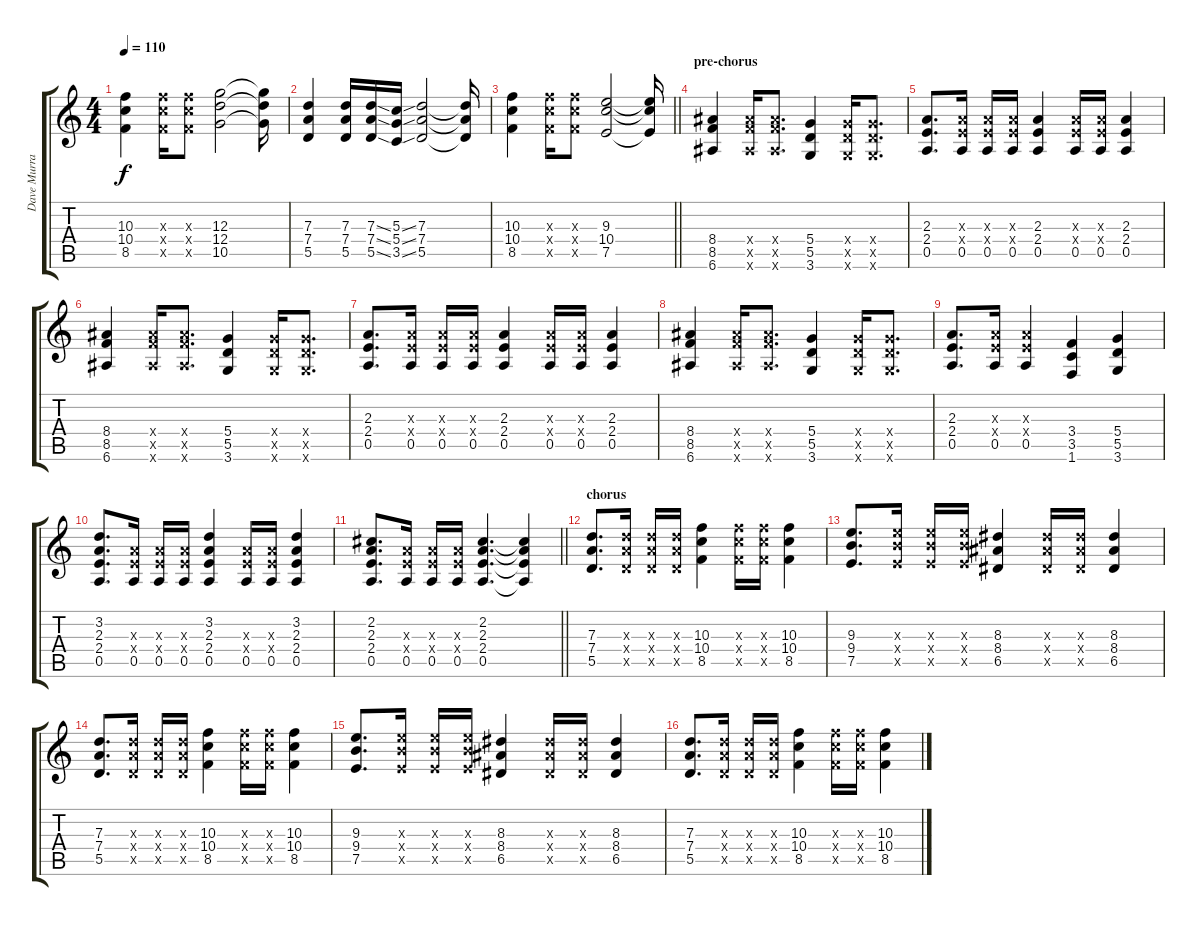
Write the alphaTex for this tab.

\track ("Dave Murray" "Dave Murra") {instrument distortionguitar}
\staff {score tabs}
\tuning (E4 B3 G3 D3 A2 E2) {hide}
\ts (4 4)
\tempo 110
\clef g2
\ks c
(10.3 10.4 8.5).4{dy f} (10.3{x} 10.4{x} 8.5{x}).16 (10.3{x} 10.4{x} 8.5{x}).8 (12.3 12.4 10.5).2 (12.3{t} 12.4{t} 10.5{t}).16 |
(7.3 7.4 5.5).4 (7.3 7.4 5.5).16 (7.3{ss} 7.4{ss} 5.5{ss}).16 (5.3{ss} 5.4{ss} 3.5{ss}).16 (7.3 7.4 5.5).2 (7.3{t} 7.4{t} 5.5{t}).16 |
\barLineRight lightlight
(10.3 10.4 8.5).4 (10.3{x} 10.4{x} 8.5{x}).16 (10.3{x} 10.4{x} 8.5{x}).8 (9.3 10.4 7.5).2 (9.3{t} 10.4{t} 7.5{t}).16 |
\section ("" "pre-chorus")
(8.4 8.5 6.6).4 (8.4{x} 8.5{x} 6.6{x}).16 (8.4{x} 8.5{x} 6.6{x}).8{d} (5.4 5.5 3.6).4 (5.4{x} 5.5{x} 3.6{x}).16 (5.4{x} 5.5{x} 3.6{x}).8{d} |
(2.3 2.4 0.5).8{d} (2.3{x} 2.4{x} 0.5).16 (2.3{x} 2.4{x} 0.5).16 (2.3{x} 2.4{x} 0.5).16 (2.3 2.4 0.5).4 (2.3{x} 2.4{x} 0.5).16 (2.3{x} 2.4{x} 0.5).16 (2.3 2.4 0.5).4 |
(8.4 8.5 6.6).4 (8.4{x} 8.5{x} 6.6{x}).16 (8.4{x} 8.5{x} 6.6{x}).8{d} (5.4 5.5 3.6).4 (5.4{x} 5.5{x} 3.6{x}).16 (5.4{x} 5.5{x} 3.6{x}).8{d} |
(2.3 2.4 0.5).8{d} (2.3{x} 2.4{x} 0.5).16 (2.3{x} 2.4{x} 0.5).16 (2.3{x} 2.4{x} 0.5).16 (2.3 2.4 0.5).4 (2.3{x} 2.4{x} 0.5).16 (2.3{x} 2.4{x} 0.5).16 (2.3 2.4 0.5).4 |
(8.4 8.5 6.6).4 (8.4{x} 8.5{x} 6.6{x}).16 (8.4{x} 8.5{x} 6.6{x}).8{d} (5.4 5.5 3.6).4 (5.4{x} 5.5{x} 3.6{x}).16 (5.4{x} 5.5{x} 3.6{x}).8{d} |
(2.3 2.4 0.5).8{d} (2.3{x} 2.4{x} 0.5).16 (2.3{x} 2.4{x} 0.5).4 (3.4 3.5 1.6).4 (5.4 5.5 3.6).4 |
(3.2 2.3 2.4 0.5).8{d} (2.3{x} 2.4{x} 0.5).16 (2.3{x} 2.4{x} 0.5).16 (2.3{x} 2.4{x} 0.5).16 (3.2 2.3 2.4 0.5).4 (2.3{x} 2.4{x} 0.5).16 (2.3{x} 2.4{x} 0.5).16 (3.2 2.3 2.4 0.5).4 |
\barLineRight lightlight
(2.2 2.3 2.4 0.5).8{d} (2.3{x} 2.4{x} 0.5).16 (2.3{x} 2.4{x} 0.5).16 (2.3{x} 2.4{x} 0.5).16 (2.2 2.3 2.4 0.5).4{d} (2.2{t} 2.3{t} 2.4{t} 0.5{t}).4 |
\section ("" "chorus")
(7.3 7.4 5.5).8{d} (7.3{x} 7.4{x} 5.5{x}).16 (7.3{x} 7.4{x} 5.5{x}).16 (7.3{x} 7.4{x} 5.5{x}).16 (10.3 10.4 8.5).4 (10.3{x} 10.4{x} 8.5{x}).16 (10.3{x} 10.4{x} 8.5{x}).16 (10.3 10.4 8.5).4 |
(9.3 9.4 7.5).8{d} (9.3{x} 9.4{x} 7.5{x}).16 (9.3{x} 9.4{x} 7.5{x}).16 (9.3{x} 9.4{x} 7.5{x}).16 (8.3 8.4 6.5).4 (8.3{x} 8.4{x} 6.5{x}).16 (8.3{x} 8.4{x} 6.5{x}).16 (8.3 8.4 6.5).4 |
(7.3 7.4 5.5).8{d} (7.3{x} 7.4{x} 5.5{x}).16 (7.3{x} 7.4{x} 5.5{x}).16 (7.3{x} 7.4{x} 5.5{x}).16 (10.3 10.4 8.5).4 (10.3{x} 10.4{x} 8.5{x}).16 (10.3{x} 10.4{x} 8.5{x}).16 (10.3 10.4 8.5).4 |
(9.3 9.4 7.5).8{d} (9.3{x} 9.4{x} 7.5{x}).16 (9.3{x} 9.4{x} 7.5{x}).16 (9.3{x} 9.4{x} 7.5{x}).16 (8.3 8.4 6.5).4 (8.3{x} 8.4{x} 6.5{x}).16 (8.3{x} 8.4{x} 6.5{x}).16 (8.3 8.4 6.5).4 |
(7.3 7.4 5.5).8{d} (7.3{x} 7.4{x} 5.5{x}).16 (7.3{x} 7.4{x} 5.5{x}).16 (7.3{x} 7.4{x} 5.5{x}).16 (10.3 10.4 8.5).4 (10.3{x} 10.4{x} 8.5{x}).16 (10.3{x} 10.4{x} 8.5{x}).16 (10.3 10.4 8.5).4
